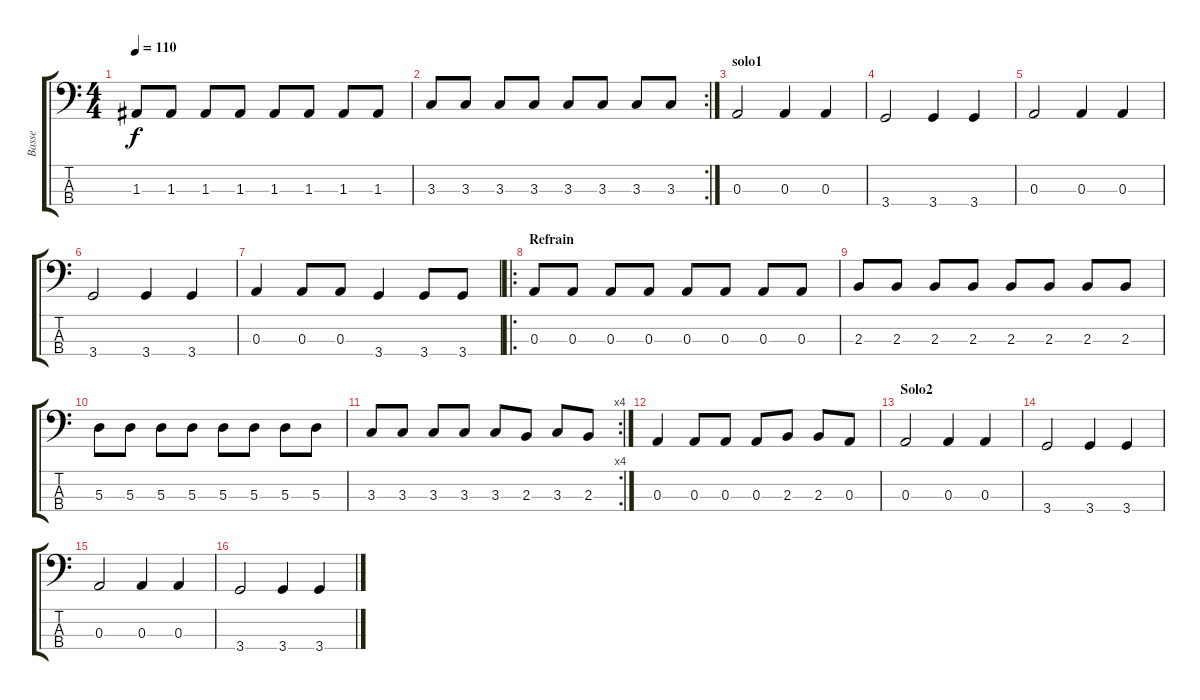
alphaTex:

\track ("Basse" "Basse") {instrument electricbassfinger}
\staff {score tabs}
\tuning (G2 D2 A1 E1) {hide}
\ts (4 4)
\tempo 110
\clef f4
\ks c
1.3.8{dy f} 1.3.8 1.3.8 1.3.8 1.3.8 1.3.8 1.3.8 1.3.8 |
\rc 2
3.3.8 3.3.8 3.3.8 3.3.8 3.3.8 3.3.8 3.3.8 3.3.8 |
\section ("" "solo1")
0.3.2 0.3.4 0.3.4 |
3.4.2 3.4.4 3.4.4 |
0.3.2 0.3.4 0.3.4 |
3.4.2 3.4.4 3.4.4 |
0.3.4 0.3.8 0.3.8 3.4.4 3.4.8 3.4.8 |
\ro
\section ("" "Refrain")
0.3.8 0.3.8 0.3.8 0.3.8 0.3.8 0.3.8 0.3.8 0.3.8 |
2.3.8 2.3.8 2.3.8 2.3.8 2.3.8 2.3.8 2.3.8 2.3.8 |
5.3.8 5.3.8 5.3.8 5.3.8 5.3.8 5.3.8 5.3.8 5.3.8 |
\rc 4
3.3.8 3.3.8 3.3.8 3.3.8 3.3.8 2.3.8 3.3.8 2.3.8 |
0.3.4 0.3.8 0.3.8 0.3.8 2.3.8 2.3.8 0.3.8 |
\section ("" "Solo2")
0.3.2 0.3.4 0.3.4 |
3.4.2 3.4.4 3.4.4 |
0.3.2 0.3.4 0.3.4 |
3.4.2 3.4.4 3.4.4
